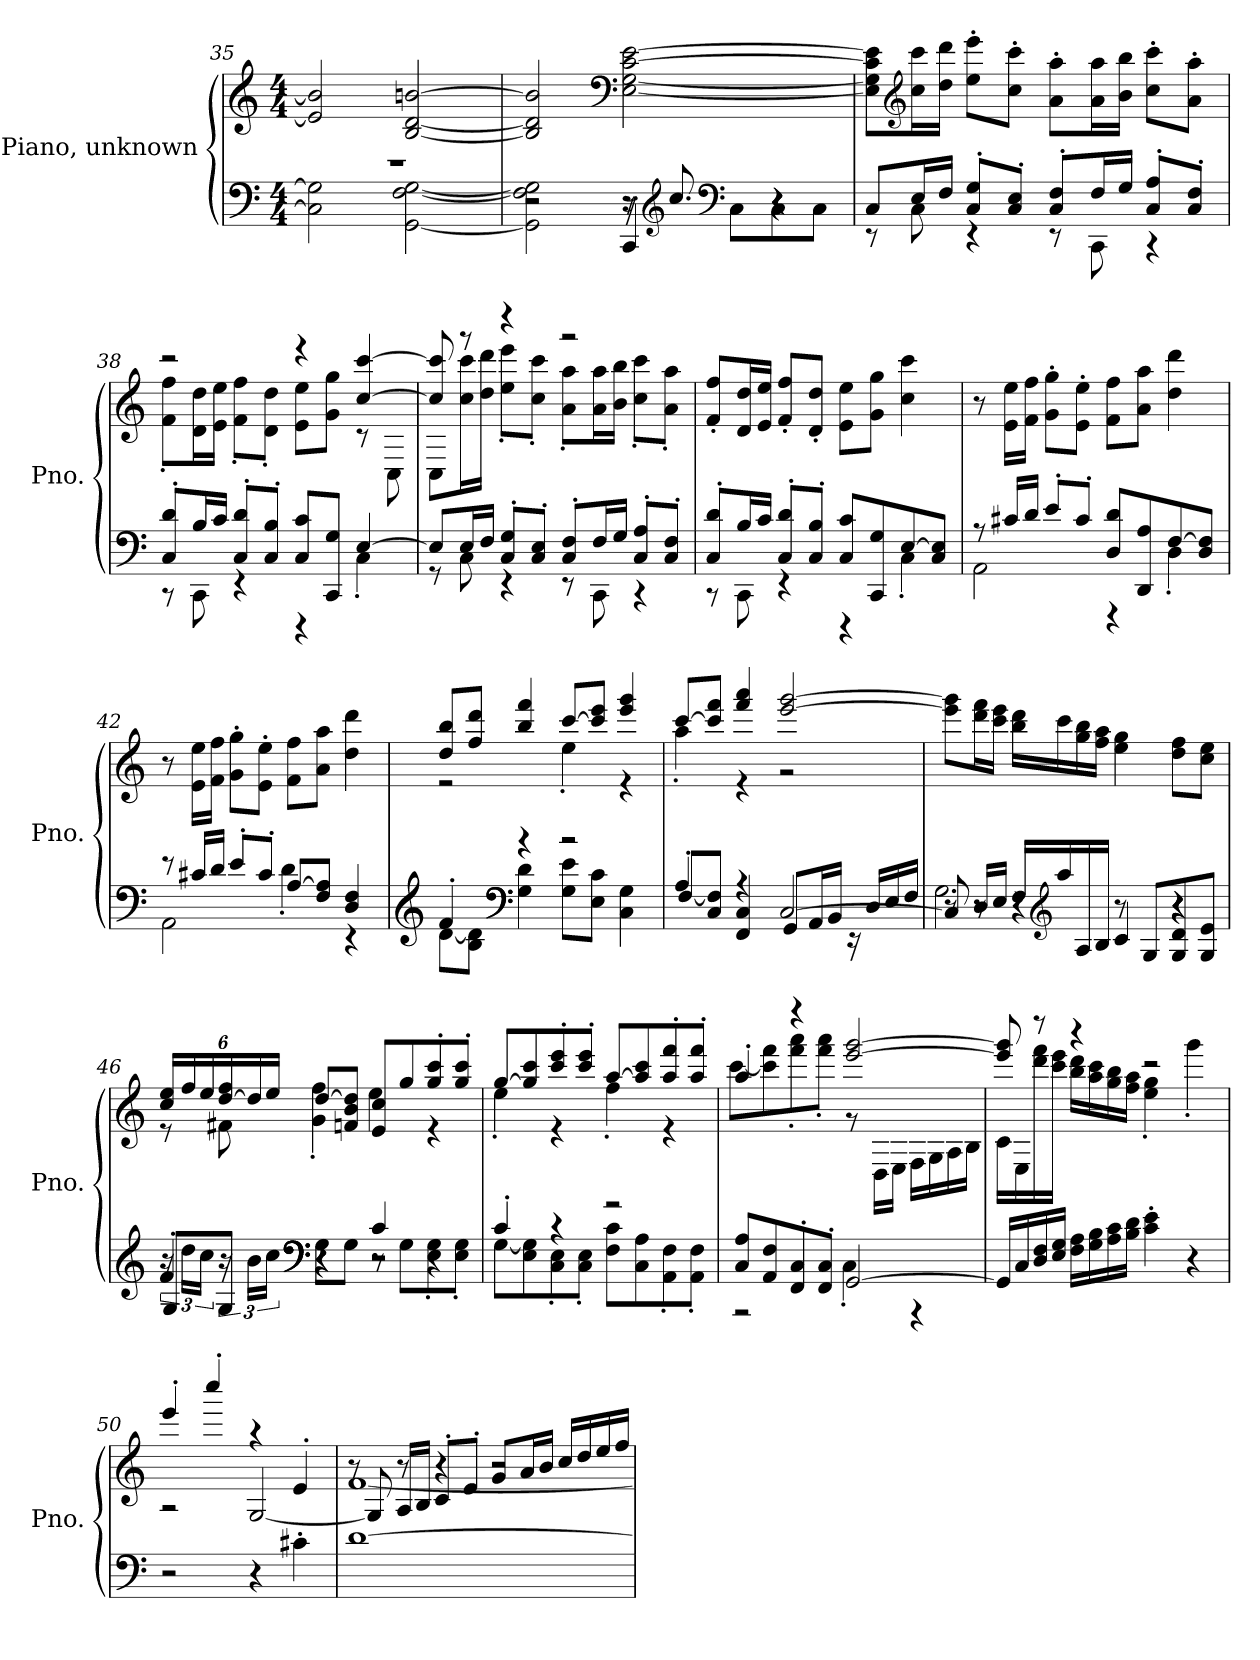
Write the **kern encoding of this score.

**kern	**kern
*part1	*part1
*staff2	*staff1
*I"Piano, unknown	*
*I'Pno.	*
*clefF4	*clefG2
*k[]	*k[]
*M4/4	*M4/4
=35	=35
*^	*
1r	2C\] 2G\]	2e/] 2b-/]
.	[2GG\ [2F\ [2G\	[2B/ [2d/ [2bn/
=36	=36	=36
*	*^	*
2r	2GG\] 2F\] 2G\]	2r	2B/] 2d/] 2b/]
*	*	*	*clefF4
16r	8r	4CC'/	[2E\ [2G\ [2c\ [2e\
*clefG2	*	*	*
8.cc/	.	.	.
*clefF4	*	*	*
.	8C\L	.	.
4r	8C\	4r	.
.	8C\J	.	.
*	*v	*v	*
!!LO:PB:g=z
=37	=37	=37
8C/L	8r	8E\] 8G\] 8c\] 8e\]L
*	*	*clefG2
16E/L	8C\	16cc\ 16ccc\L
16F/JJ	.	16dd\ 16ddd\JJ
8C/' 8G/'L	4r	8ee\' 8eee\'L
8C/' 8E/'J	.	8cc\' 8ccc\'J
8C/' 8F/'L	8r	8a\' 8aa\'L
16F/L	8CC\	16a\ 16aa\L
16G/JJ	.	16b\ 16bb\JJ
8C/' 8A/'L	4r	8cc\' 8ccc\'L
8C/' 8F/'J	.	8a\' 8aa\'J
=38	=38	=38
*	*	*^
8C/' 8d/'L	8r	2r	8f\' 8ff\'L
16B/L	8CC\	.	16d\ 16dd\L
16c/JJ	.	.	16e\ 16ee\JJ
8C/' 8d/'L	4r	.	8f\' 8ff\'L
8C/' 8B/'J	.	.	8d\' 8dd\'J
8C/ 8c/L	4r	4r	8e\ 8ee\L
8CC/ 8G/J	.	.	8g\ 8gg\J
[4E/	4C'\	[4cc/ [4ccc/	8r
.	.	.	8C\
=39	=39	=39	=39
8E/L]	8r	8cc/] 8ccc/]	8C\L
16E/L	8C\	8r	16cc\ 16ccc\L
16F/JJ	.	.	16dd\ 16ddd\JJ
8C/' 8G/'L	4r	4r	8ee\' 8eee\'L
8C/' 8E/'J	.	.	8cc\' 8ccc\'J
8C/' 8F/'L	8r	2r	8a\' 8aa\'L
16F/L	8CC\	.	16a\ 16aa\L
16G/JJ	.	.	16b\ 16bb\JJ
8C/' 8A/'L	4r	.	8cc\' 8ccc\'L
8C/' 8F/'J	.	.	8a\' 8aa\'J
*	*	*v	*v
!!LO:LB:g=z
=40	=40	=40
8C/' 8d/'L	8r	8f/' 8ff/'L
16B/L	8CC\	16d/ 16dd/L
16c/JJ	.	16e/ 16ee/JJ
8C/' 8d/'L	4r	8f/' 8ff/'L
8C/' 8B/'J	.	8d/' 8dd/'J
8C/ 8c/L	4r	8e\ 8ee\L
8CC/ 8G/	.	8g\ 8gg\J
[8E/	4C'\	4cc\ 4ccc\
8C/ 8E/]J	.	.
=41	=41	=41
8r	2AA\	8r
16c#X/LL	.	16e\ 16ee\LL
16d/JJ	.	16f\ 16ff\JJ
8e'/L	.	8g\' 8gg\'L
8c#'/J	.	8e\' 8ee\'J
8D/ 8d/L	4r	8f\ 8ff\L
8DD/ 8A/	.	8a\ 8aa\J
[8F/	4D'\	4dd\ 4ddd\
8D/ 8F/]J	.	.
=42	=42	=42
8r	2AA\	8r
16c#X/LL	.	16e\ 16ee\LL
16d/JJ	.	16f\ 16ff\JJ
8e'/L	.	8g\' 8gg\'L
8c#'/J	.	8e\' 8ee\'J
[8A/L	4d'\	8f\ 8ff\L
8F/ 8A/]J	.	8a\ 8aa\J
4D/ 4F/	4r	4dd\ 4ddd\
!!LO:LB:g=z
=43	=43	=43
*clefG2	*	*
*	*	*^
4f'/	[8d\L	8dd/ 8bb/L	2r
.	8B\ 8d\]J	8ff/ 8ddd/J	.
*clefF4	*	*	*
4r	4G\ 4d\	4bb/ 4fff/	.
2r	8G\ 8e\L	[8ccc/L	4ee'\
.	8E\ 8c\J	8ccc/] 8eee/J	.
.	4C\ 4G\	4eee/ 4ggg/	4r
=44	=44	=44	=44
4A'/	[8F/L	[8ccc/L	4aa'\
.	8C/ 8F/]J	8ccc/] 8fff/J	.
4r	4FF/ 4C/	4fff/ 4aaa/	4r
[2C/	8GG/L	[2eee/ [2ggg/	2r
.	16AA/L	.	.
.	16BB/JJ	.	.
.	16r	.	.
.	16D/LL	.	.
.	16E/	.	.
.	16F/JJ	.	.
*	*	*v	*v
=45	=45	=45
*	*^	*
8C/]	2.G\	8r	8eee\] 8ggg\]L
8r	.	16D/LL	16ddd\ 16fff\L
.	.	16E/JJ	16ccc\ 16eee\JJ
4r	.	16F/LL	16bb\ 16ddd\LL
*clefG2	*	*	*
.	.	16aa/	16ccc\
.	.	16A/	16gg\ 16bb\
.	.	16B/JJ	16ff\ 16aa\JJ
4c/	.	8r	4ee\ 4gg\
.	.	8G/L	.
4r	4r	8G/ 8d/	8dd\ 8ff\L
.	.	8G/ 8e/J	8cc\ 8ee\J
!!LO:LB:g=z
=46	=46	=46	=46
*	*	*	*Xbrackettup
*	*	*	*^
4f'/	24r	8G/L	24cc/ 24ee/LL	8r
.	24dd\LL	.	24ff/	.
.	24cc\JJ	.	24ee/	.
.	24r	8G/J	[24dd/ 24ff/	8f#X\
.	24b\LL	.	24dd/]	.
.	24cc\JJ	.	24ee/JJ	.
*clefF4	*	*	*	*
4r	8G\L	4r	[8dd/L	4g\' 4ff\'
.	8G\J	.	8fn/ 8b/ 8dd/]J	.
4c/	8r	2r	8e/ 8cc/L	4ee\
.	8G\L	.	8gg/	.
4r	8E\' 8G\'	.	8gg/' 8ccc/'	4r
.	8E\' 8G\'J	.	8gg/' 8ccc/'J	.
*	*v	*v	*	*
=47	=47	=47	=47
4c'/	[8G\L	[8gg/L	4ee'\
.	8E\ 8G\]	8gg/] 8ccc/	.
4r	8C\' 8E\'	8ccc/' 8eee/'	4r
.	8C\' 8E\'J	8ccc/' 8eee/'J	.
2r	8F\ 8c\L	[8aa/L	4ff'\
.	8C\ 8A\	8aa/] 8ccc/	.
.	8AA\' 8F\'	8aa/' 8fff/'	4r
.	8AA\' 8F\'J	8aa/' 8fff/'J	.
=48	=48	=48	=48
8C/ 8A/L	2r	4aa'/	[8ccc\L
8AA/ 8F/	.	.	8ccc\] 8fff\
8FF/' 8C/'	.	4r	8fff\' 8aaa\'
8FF/' 8C/'J	.	.	8fff\' 8aaa\'J
[2GG/	4C'\	[2eee/ [2ggg/	8r
.	.	.	16D\LL
.	.	.	16E\JJ
.	4r	.	16F\LL
.	.	.	16G\
.	.	.	16A\
.	.	.	16B\JJ
*v	*v	*	*
!!LO:LB:g=z	!!
=49	=49	=49
16GG/LL]	8eee/] 8ggg/]	16c\LL
16C/	.	16E\
16D/ 16F/	8r	16ddd\ 16fff\
16E/ 16G/JJ	.	16ccc\ 16eee\JJ
16F\ 16A\LL	4r	16bb\ 16ddd\LL
16G\ 16B\	.	16aa\ 16ccc\
16A\ 16c\	.	16gg\ 16bb\
16B\ 16d\JJ	.	16ff\ 16aa\JJ
4c\' 4e\'	2r	4ee\' 4gg\'
4r	.	4ggg'\
=50	=50	=50
2r	4eee'/	2r
.	4cccc'/	.
4r	4r	[2G/
4c#X'\	4e'/	.
=51	=51	=51
*	*	*^
[1d	8r	[1f	8G/]
.	16A/LL	.	8r
.	16B/JJ	.	.
.	8c'/L	.	4r
.	8e'/J	.	.
.	8g/L	.	2r
.	16a/L	.	.
.	16b/JJ	.	.
.	16cc/LL	.	.
.	16dd/	.	.
.	16ee/	.	.
.	16ff/JJ	.	.
*	*v	*v	*v
=	=
*-	*-
